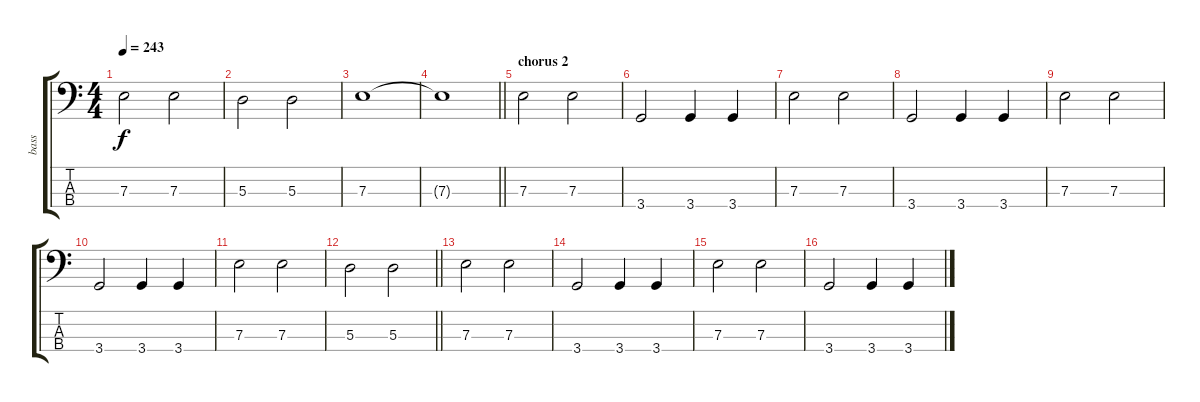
\track ("bass" "bass") {instrument electricbassfinger}
\staff {score tabs}
\tuning (G2 D2 A1 E1) {hide}
\ts (4 4)
\tempo 243
\clef f4
\ks c
7.3.2{dy f} 7.3.2 |
5.3.2 5.3.2 |
7.3.1 |
\barLineRight lightlight
7.3{t}.1 |
\section ("" "chorus 2")
7.3.2 7.3.2 |
3.4.2 3.4.4 3.4.4 |
7.3.2 7.3.2 |
3.4.2 3.4.4 3.4.4 |
7.3.2 7.3.2 |
3.4.2 3.4.4 3.4.4 |
7.3.2 7.3.2 |
\barLineRight lightlight
5.3.2 5.3.2 |
7.3.2 7.3.2 |
3.4.2 3.4.4 3.4.4 |
7.3.2 7.3.2 |
3.4.2 3.4.4 3.4.4
